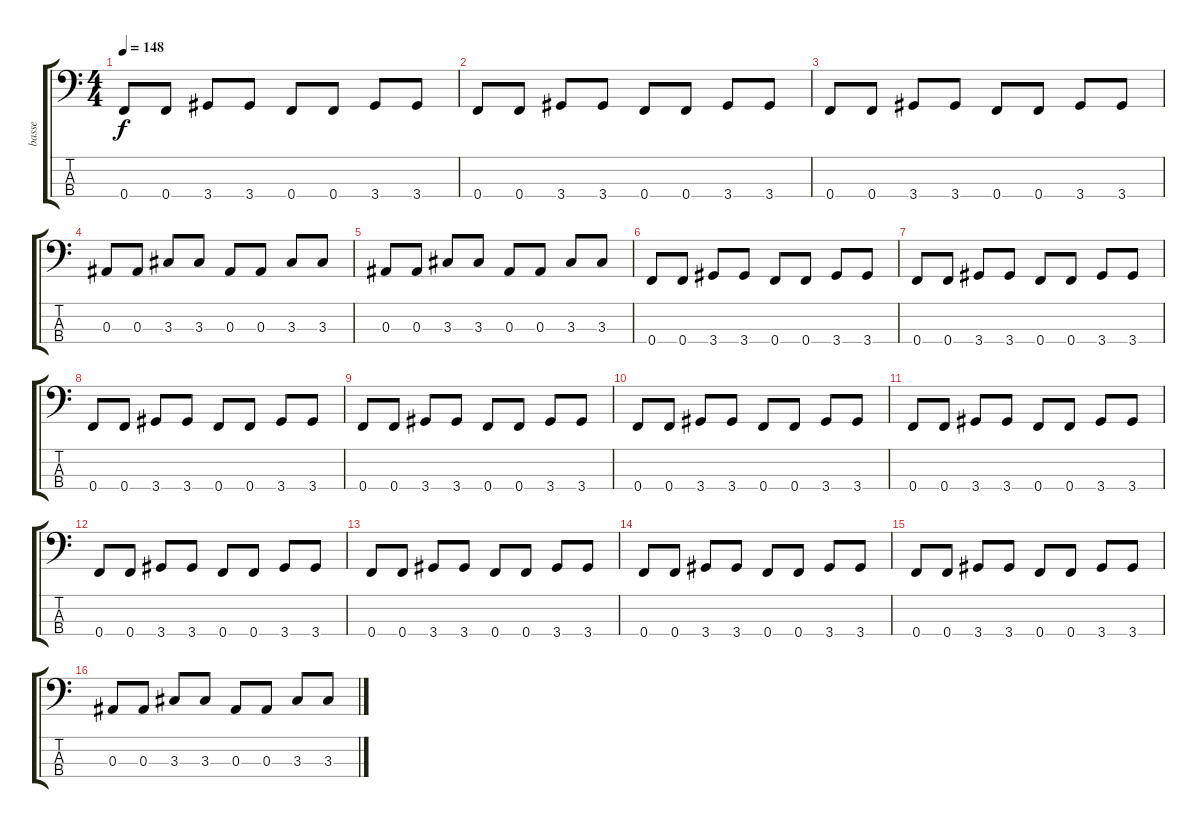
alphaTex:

\track ("basse" "basse") {instrument electricbasspick}
\staff {score tabs}
\tuning (G2 D2 Bb1 F1) {hide}
\ts (4 4)
\tempo 148
\clef f4
\ks c
0.4.8{dy f} 0.4.8 3.4.8 3.4.8 0.4.8 0.4.8 3.4.8 3.4.8 |
0.4.8 0.4.8 3.4.8 3.4.8 0.4.8 0.4.8 3.4.8 3.4.8 |
0.4.8 0.4.8 3.4.8 3.4.8 0.4.8 0.4.8 3.4.8 3.4.8 |
0.3.8 0.3.8 3.3.8 3.3.8 0.3.8 0.3.8 3.3.8 3.3.8 |
0.3.8 0.3.8 3.3.8 3.3.8 0.3.8 0.3.8 3.3.8 3.3.8 |
0.4.8 0.4.8 3.4.8 3.4.8 0.4.8 0.4.8 3.4.8 3.4.8 |
0.4.8 0.4.8 3.4.8 3.4.8 0.4.8 0.4.8 3.4.8 3.4.8 |
0.4.8 0.4.8 3.4.8 3.4.8 0.4.8 0.4.8 3.4.8 3.4.8 |
0.4.8 0.4.8 3.4.8 3.4.8 0.4.8 0.4.8 3.4.8 3.4.8 |
0.4.8 0.4.8 3.4.8 3.4.8 0.4.8 0.4.8 3.4.8 3.4.8 |
0.4.8 0.4.8 3.4.8 3.4.8 0.4.8 0.4.8 3.4.8 3.4.8 |
0.4.8 0.4.8 3.4.8 3.4.8 0.4.8 0.4.8 3.4.8 3.4.8 |
0.4.8 0.4.8 3.4.8 3.4.8 0.4.8 0.4.8 3.4.8 3.4.8 |
0.4.8 0.4.8 3.4.8 3.4.8 0.4.8 0.4.8 3.4.8 3.4.8 |
0.4.8 0.4.8 3.4.8 3.4.8 0.4.8 0.4.8 3.4.8 3.4.8 |
0.3.8 0.3.8 3.3.8 3.3.8 0.3.8 0.3.8 3.3.8 3.3.8
